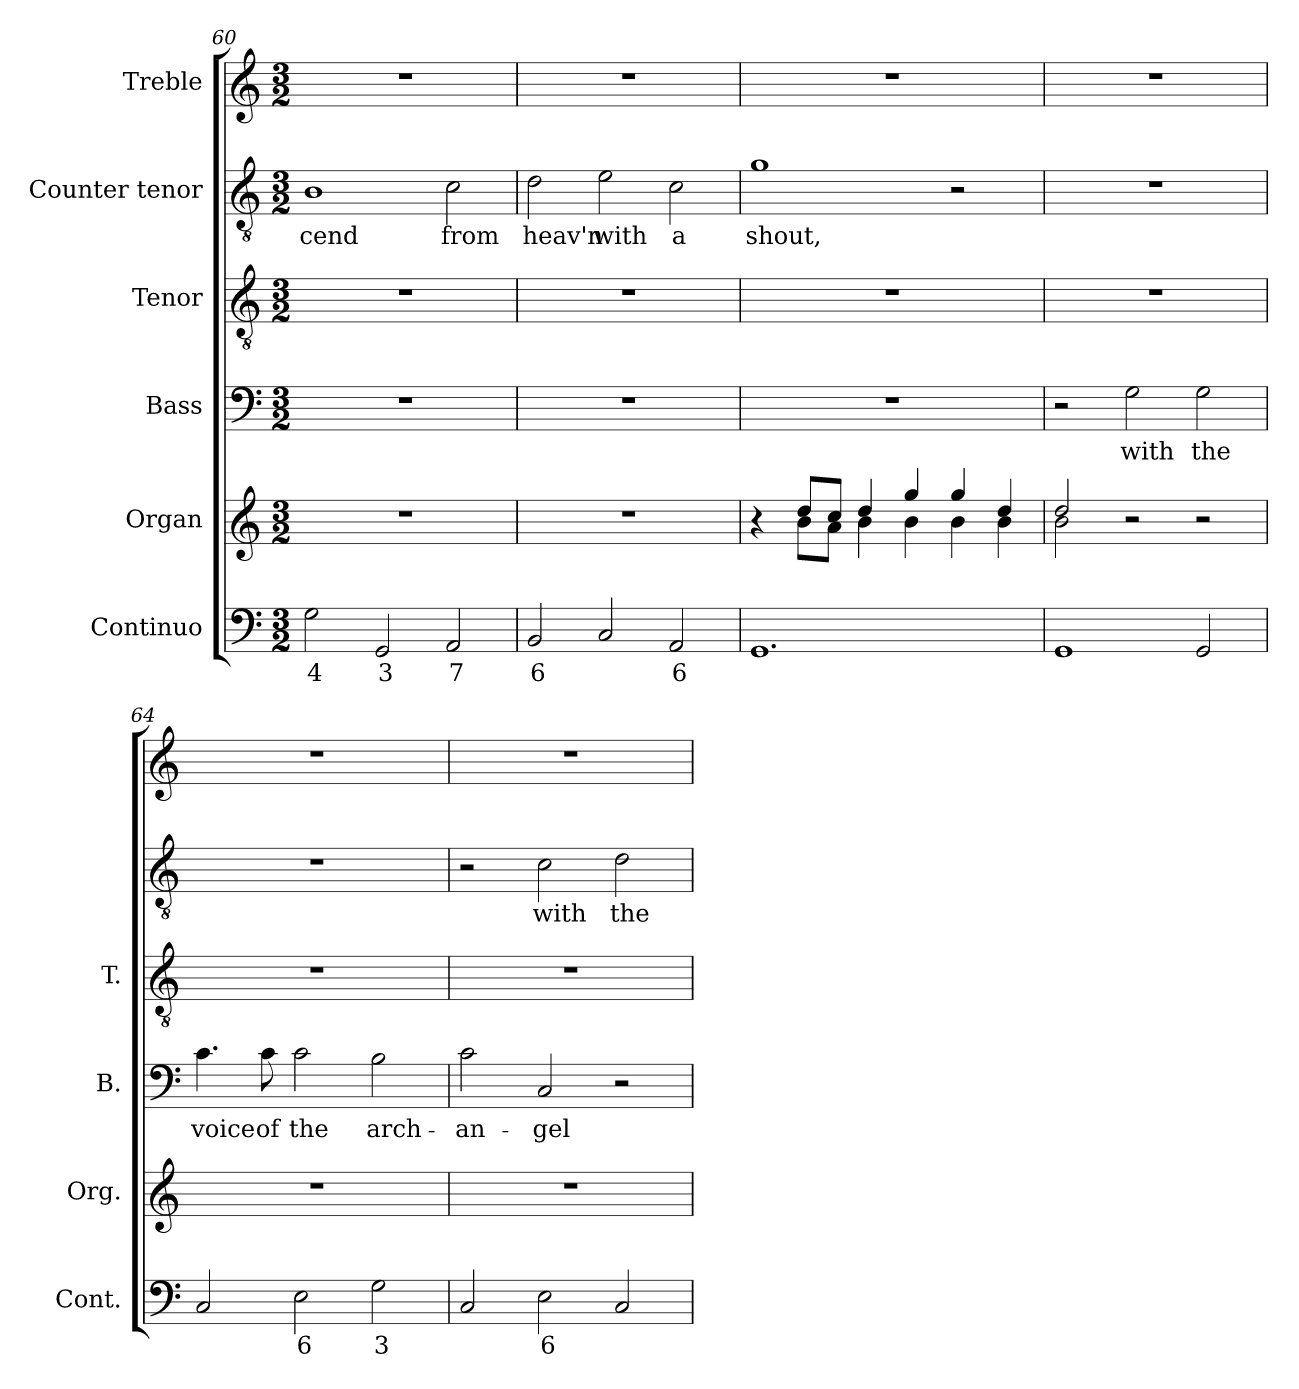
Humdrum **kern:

**kern	**text	**kern	**kern	**text	**kern	**kern	**text	**kern
*part6	*part6	*part5	*part4	*part4	*part3	*part2	*part2	*part1
*staff6	*staff6	*staff5	*staff4	*staff4	*staff3	*staff2	*staff2	*staff1
*I"Continuo	*	*I"Organ	*I"Bass	*	*I"Tenor	*I"Counter tenor	*	*I"Treble
*I'Cont.	*	*I'Org.	*I'B.	*	*I'T.	*	*	*
*clefF4	*	*clefG2	*clefF4	*	*clefGv2	*clefGv2	*	*clefG2
*	*	*	*	*	*ITrd7c12	*ITrd7c12	*	*
*k[]	*	*k[]	*k[]	*	*k[]	*k[]	*	*k[]
*C:	*	*C:	*C:	*	*C:	*C:	*	*C:
*M3/2	*	*M3/2	*M3/2	*	*M3/2	*M3/2	*	*M3/2
=60	=60	=60	=60	=60	=60	=60	=60	=60
!	!LO:LY:b:color=#000000	!LO:N:vis=1	!LO:N:vis=1	!	!LO:N:vis=1	!	!	!
!	!	!	!	!	!	!	!LO:LY:b:color=#000000	!LO:N:vis=1
2Gi\	4	1.r	1.r	.	1.r	1BBi	-cend	1.r
!	!LO:LY:b:color=#000000	!	!	!	!	!	!	!
2GGi/	3	.	.	.	.	.	.	.
!	!LO:LY:b:color=#000000	!	!	!	!	!	!	!
!	!	!	!	!	!	!	!LO:LY:b:color=#000000	!
2AAi/	7	.	.	.	.	2Ci\	from	.
=61	=61	=61	=61	=61	=61	=61	=61	=61
!	!LO:LY:b:color=#000000	!LO:N:vis=1	!LO:N:vis=1	!	!LO:N:vis=1	!	!	!
!	!	!	!	!	!	!	!LO:LY:b:color=#000000	!LO:N:vis=1
2BBi/	6	1.r	1.r	.	1.r	2Di\	heav'n	1.r
!	!	!	!	!	!	!	!LO:LY:b:color=#000000	!
2Ci/	.	.	.	.	.	2Ei\	with	.
!	!LO:LY:b:color=#000000	!	!	!	!	!	!	!
!	!	!	!	!	!	!	!LO:LY:b:color=#000000	!
2AAi/	6	.	.	.	.	2Ci\	a	.
=62	=62	=62	=62	=62	=62	=62	=62	=62
*	*	*^	*	*	*	*	*	*
!	!	!	!	!LO:N:vis=1	!	!LO:N:vis=1	!	!	!
!	!	!	!	!	!	!	!	!LO:LY:b:color=#000000	!LO:N:vis=1
1.GGi	.	4r	4ryy	1.r	.	1.r	1Gi	shout,	1.r
.	.	8ddi/L	8bi\L	.	.	.	.	.	.
.	.	8cci/J	8ai\J	.	.	.	.	.	.
.	.	4ddi/	4bi\	.	.	.	.	.	.
.	.	4ggi/	4bi\	.	.	.	.	.	.
.	.	4ggi/	4bi\	.	.	.	2r	.	.
.	.	4ddi/	4bi\	.	.	.	.	.	.
=63	=63	=63	=63	=63	=63	=63	=63	=63	=63
!	!	!	!	!	!	!LO:N:vis=1	!LO:N:vis=1	!	!LO:N:vis=1
1GGi	.	2ddi/	2bi\	2r	.	1.r	1.r	.	1.r
!	!	!	!	!	!LO:LY:b:color=#000000	!	!	!	!
.	.	2r	2ryy	2Gi\	with	.	.	.	.
!	!	!	!	!	!LO:LY:b:color=#000000	!	!	!	!
2GGi/	.	2r	2ryy	2Gi\	the	.	.	.	.
=64	=64	=64	=64	=64	=64	=64	=64	=64	=64
!	!	!LO:N:vis=1	!	!	!	!	!	!	!
*	*	*v	*v	*	*	*	*	*	*
*	*	*^	*	*	*	*	*	*
!	!	!	!	!	!LO:LY:b:color=#000000	!LO:N:vis=1	!LO:N:vis=1	!	!LO:N:vis=1
*	*	*v	*v	*	*	*	*	*	*
2Ci/	.	1.r	4.ci\	voice	1.r	1.r	.	1.r
!	!	!	!	!LO:LY:b:color=#000000	!	!	!	!
.	.	.	8ci\	of	.	.	.	.
!	!LO:LY:b:color=#000000	!	!	!	!	!	!	!
!	!	!	!	!LO:LY:b:color=#000000	!	!	!	!
2Ei\	6	.	2ci\	the	.	.	.	.
!	!LO:LY:b:color=#000000	!	!	!	!	!	!	!
!	!	!	!	!LO:LY:b:color=#000000	!	!	!	!
2Gi\	3	.	2Bi\	arch-	.	.	.	.
=65	=65	=65	=65	=65	=65	=65	=65	=65
!	!	!LO:N:vis=1	!	!	!	!	!	!
!	!	!	!	!LO:LY:b:color=#000000	!LO:N:vis=1	!	!	!LO:N:vis=1
2Ci/	.	1.r	2ci\	-an-	1.r	2r	.	1.r
!	!LO:LY:b:color=#000000	!	!	!	!	!	!	!
!	!	!	!	!LO:LY:b:color=#000000	!	!	!	!
!	!	!	!	!	!	!	!LO:LY:b:color=#000000	!
2Ei\	6	.	2Ci/	-gel	.	2Ci\	with	.
!	!	!	!	!	!	!	!LO:LY:b:color=#000000	!
2Ci/	.	.	2r	.	.	2Di\	the	.
=	=	=	=	=	=	=	=	=
*-	*-	*-	*-	*-	*-	*-	*-	*-
